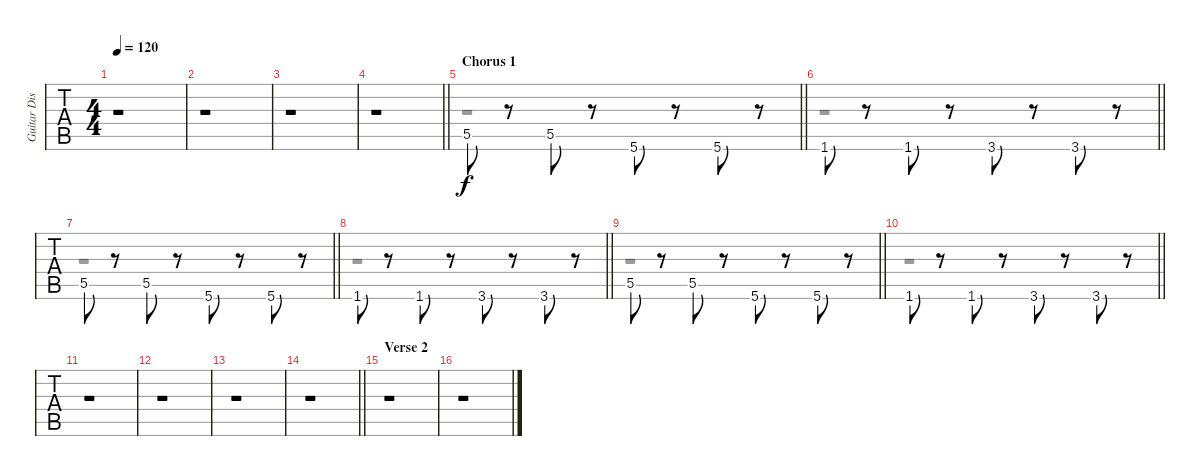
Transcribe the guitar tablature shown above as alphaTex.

\track ("Guitar Disto" "Guitar Dis") {instrument distortionguitar}
\staff {tabs}
\tuning (E4 B3 G3 D3 A2 E2) {hide}
\voice
\ts (4 4)
\tempo 120
\clef g2
\ks c
r.1{dy f} |
r.1 |
r.1 |
\barLineRight lightlight
r.1 |
\section ("" "Chorus 1")
\barLineRight lightlight
5.5.8 r.8 5.5.8 r.8 5.6.8 r.8 5.6.8 r.8 |
\barLineRight lightlight
1.6.8 r.8 1.6.8 r.8 3.6.8 r.8 3.6.8 r.8 |
\barLineRight lightlight
5.5.8 r.8 5.5.8 r.8 5.6.8 r.8 5.6.8 r.8 |
\barLineRight lightlight
1.6.8 r.8 1.6.8 r.8 3.6.8 r.8 3.6.8 r.8 |
\barLineRight lightlight
5.5.8 r.8 5.5.8 r.8 5.6.8 r.8 5.6.8 r.8 |
\barLineRight lightlight
1.6.8 r.8 1.6.8 r.8 3.6.8 r.8 3.6.8 r.8 |
r.1 |
r.1 |
r.1 |
\barLineRight lightlight
r.1 |
\section ("" "Verse 2")
r.1 |
r.1
\voice
\clef g2
\ottava regular
\simile none
\ks c
r.1{dy f} |
r.1 |
r.1 |
\barLineRight lightlight
r.1 |
\barLineRight lightlight
r.1 |
\barLineRight lightlight
r.1 |
\barLineRight lightlight
r.1 |
\barLineRight lightlight
r.1 |
\barLineRight lightlight
r.1 |
\barLineRight lightlight
r.1 |
r.1 |
r.1 |
r.1 |
\barLineRight lightlight
r.1 |
r.1 |
r.1
